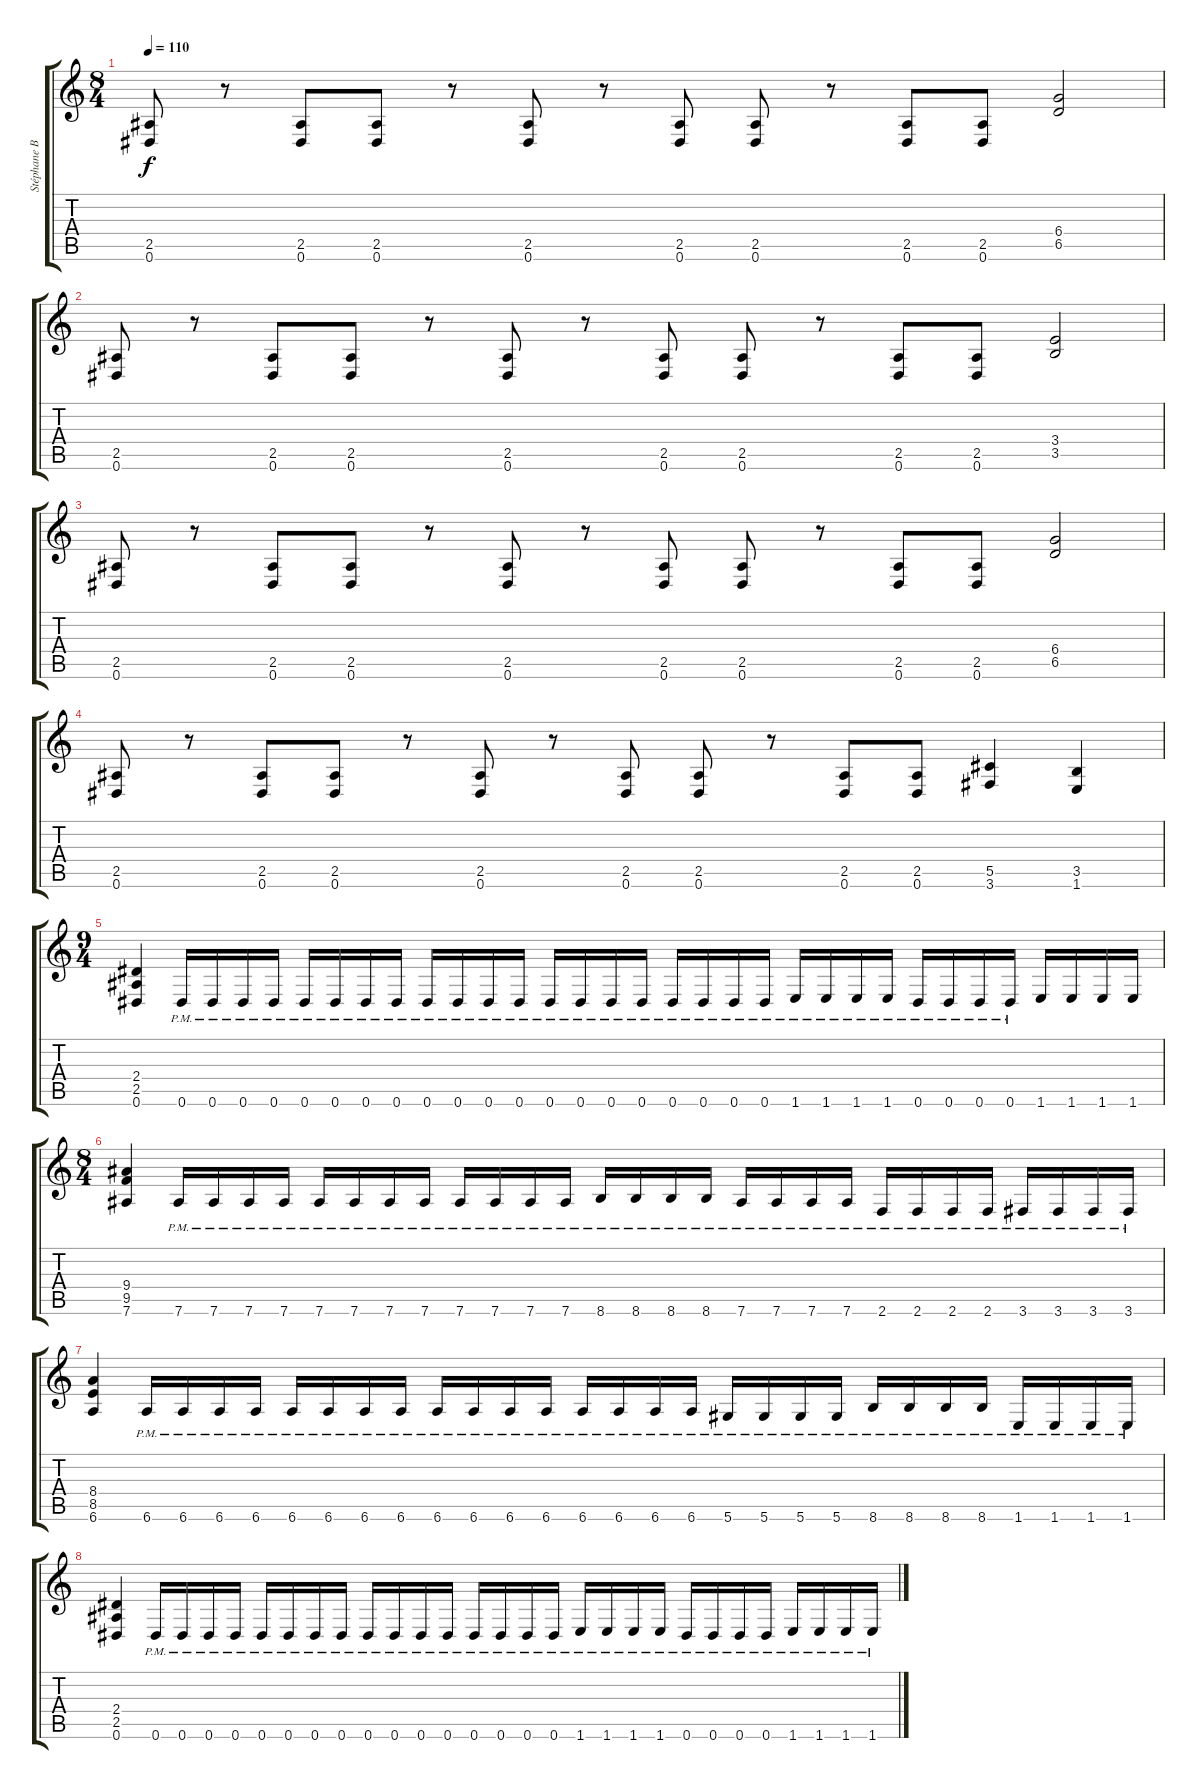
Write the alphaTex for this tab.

\track ("Stéphane Buriez" "Stéphane B") {instrument distortionguitar}
\staff {score tabs}
\tuning (Eb4 Bb3 Gb3 Db3 Ab2 Eb2) {hide}
\ts (8 4)
\tempo 110
\clef g2
\ks c
(2.5 0.6).8{dy f} r.8 (2.5 0.6).8 (2.5 0.6).8 r.8 (2.5 0.6).8 r.8 (2.5 0.6).8 (2.5 0.6).8 r.8 (2.5 0.6).8 (2.5 0.6).8 (6.4 6.5).2 |
(2.5 0.6).8 r.8 (2.5 0.6).8 (2.5 0.6).8 r.8 (2.5 0.6).8 r.8 (2.5 0.6).8 (2.5 0.6).8 r.8 (2.5 0.6).8 (2.5 0.6).8 (3.4 3.5).2 |
(2.5 0.6).8 r.8 (2.5 0.6).8 (2.5 0.6).8 r.8 (2.5 0.6).8 r.8 (2.5 0.6).8 (2.5 0.6).8 r.8 (2.5 0.6).8 (2.5 0.6).8 (6.4 6.5).2 |
(2.5 0.6).8 r.8 (2.5 0.6).8 (2.5 0.6).8 r.8 (2.5 0.6).8 r.8 (2.5 0.6).8 (2.5 0.6).8 r.8 (2.5 0.6).8 (2.5 0.6).8 (5.5 3.6).4 (3.5 1.6).4 |
\ts (9 4)
(2.4 2.5 0.6).4 0.6{pm}.16 0.6{pm}.16 0.6{pm}.16 0.6{pm}.16 0.6{pm}.16 0.6{pm}.16 0.6{pm}.16 0.6{pm}.16 0.6{pm}.16 0.6{pm}.16 0.6{pm}.16 0.6{pm}.16 0.6{pm}.16 0.6{pm}.16 0.6{pm}.16 0.6{pm}.16 0.6{pm}.16 0.6{pm}.16 0.6{pm}.16 0.6{pm}.16 1.6{pm}.16 1.6{pm}.16 1.6{pm}.16 1.6{pm}.16 0.6{pm}.16 0.6{pm}.16 0.6{pm}.16 0.6{pm}.16 1.6.16 1.6.16 1.6.16 1.6.16 |
\ts (8 4)
(9.4 9.5 7.6).4 7.6{pm}.16 7.6{pm}.16 7.6{pm}.16 7.6{pm}.16 7.6{pm}.16 7.6{pm}.16 7.6{pm}.16 7.6{pm}.16 7.6{pm}.16 7.6{pm}.16 7.6{pm}.16 7.6{pm}.16 8.6{pm}.16 8.6{pm}.16 8.6{pm}.16 8.6{pm}.16 7.6{pm}.16 7.6{pm}.16 7.6{pm}.16 7.6{pm}.16 2.6{pm}.16 2.6{pm}.16 2.6{pm}.16 2.6{pm}.16 3.6{pm}.16 3.6{pm}.16 3.6{pm}.16 3.6{pm}.16 |
(8.4 8.5 6.6).4 6.6{pm}.16 6.6{pm}.16 6.6{pm}.16 6.6{pm}.16 6.6{pm}.16 6.6{pm}.16 6.6{pm}.16 6.6{pm}.16 6.6{pm}.16 6.6{pm}.16 6.6{pm}.16 6.6{pm}.16 6.6{pm}.16 6.6{pm}.16 6.6{pm}.16 6.6{pm}.16 5.6{pm}.16 5.6{pm}.16 5.6{pm}.16 5.6{pm}.16 8.6{pm}.16 8.6{pm}.16 8.6{pm}.16 8.6{pm}.16 1.6{pm}.16 1.6{pm}.16 1.6{pm}.16 1.6{pm}.16 |
(2.4 2.5 0.6).4 0.6{pm}.16 0.6{pm}.16 0.6{pm}.16 0.6{pm}.16 0.6{pm}.16 0.6{pm}.16 0.6{pm}.16 0.6{pm}.16 0.6{pm}.16 0.6{pm}.16 0.6{pm}.16 0.6{pm}.16 0.6{pm}.16 0.6{pm}.16 0.6{pm}.16 0.6{pm}.16 1.6{pm}.16 1.6{pm}.16 1.6{pm}.16 1.6{pm}.16 0.6{pm}.16 0.6{pm}.16 0.6{pm}.16 0.6{pm}.16 1.6{pm}.16 1.6{pm}.16 1.6{pm}.16 1.6{pm}.16
